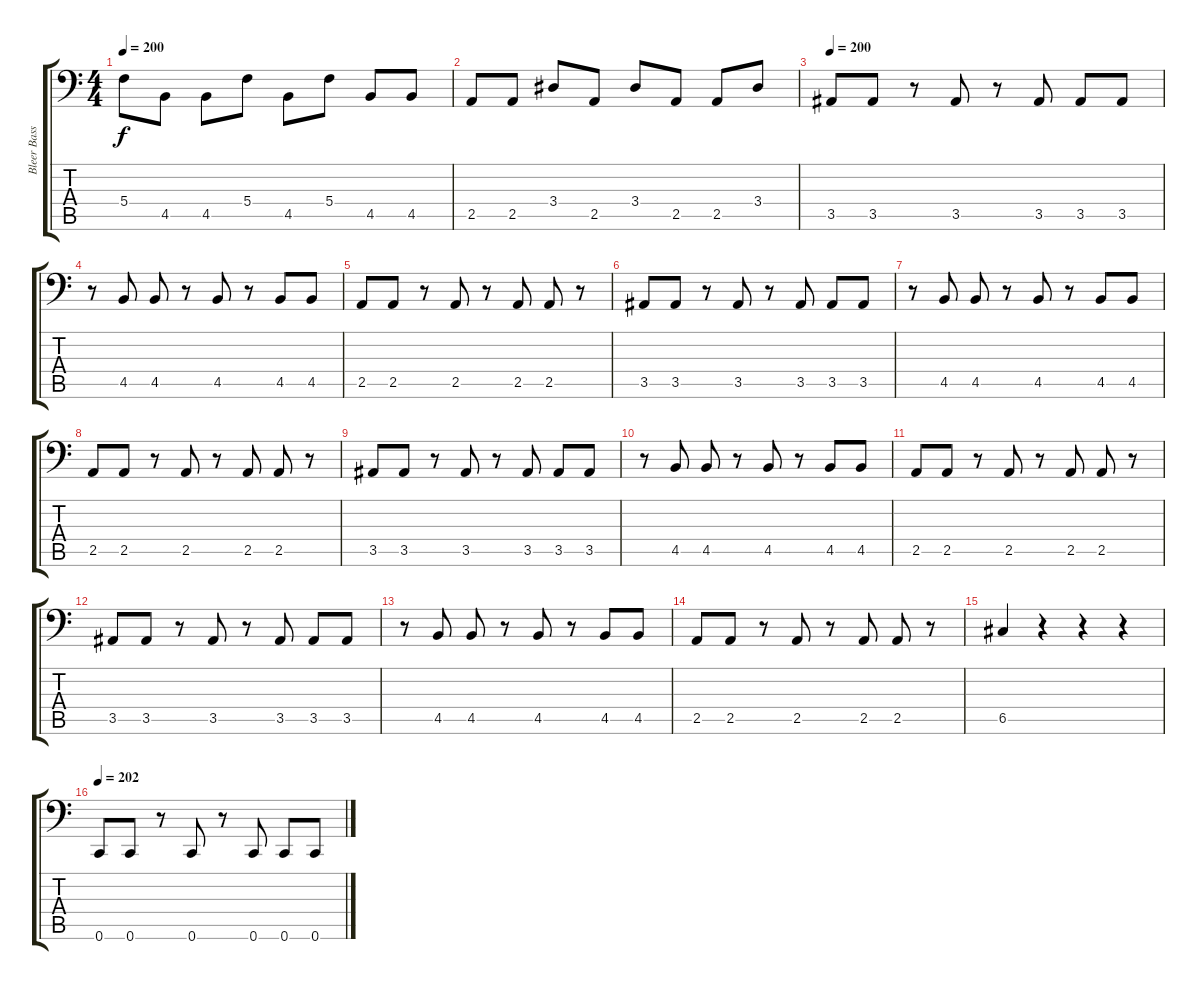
\track ("Bleer Bass" "Bleer Bass") {instrument electricbasspick}
\staff {score tabs}
\tuning (D3 A2 F2 C2 G1 C1) {hide}
\ts (4 4)
\tempo 200
\clef f4
\ks c
5.4.8{dy f} 4.5.8 4.5.8 5.4.8 4.5.8 5.4.8 4.5.8 4.5.8 |
2.5.8 2.5.8 3.4.8 2.5.8 3.4.8 2.5.8 2.5.8 3.4.8 |
\tempo 200
3.5.8 3.5.8 r.8 3.5.8 r.8 3.5.8 3.5.8 3.5.8 |
r.8 4.5.8 4.5.8 r.8 4.5.8 r.8 4.5.8 4.5.8 |
2.5.8 2.5.8 r.8 2.5.8 r.8 2.5.8 2.5.8 r.8 |
3.5.8 3.5.8 r.8 3.5.8 r.8 3.5.8 3.5.8 3.5.8 |
r.8 4.5.8 4.5.8 r.8 4.5.8 r.8 4.5.8 4.5.8 |
2.5.8 2.5.8 r.8 2.5.8 r.8 2.5.8 2.5.8 r.8 |
3.5.8 3.5.8 r.8 3.5.8 r.8 3.5.8 3.5.8 3.5.8 |
r.8 4.5.8 4.5.8 r.8 4.5.8 r.8 4.5.8 4.5.8 |
2.5.8 2.5.8 r.8 2.5.8 r.8 2.5.8 2.5.8 r.8 |
3.5.8 3.5.8 r.8 3.5.8 r.8 3.5.8 3.5.8 3.5.8 |
r.8 4.5.8 4.5.8 r.8 4.5.8 r.8 4.5.8 4.5.8 |
2.5.8 2.5.8 r.8 2.5.8 r.8 2.5.8 2.5.8 r.8 |
6.5.4 r.4 r.4 r.4 |
\tempo 202
0.6.8 0.6.8 r.8 0.6.8 r.8 0.6.8 0.6.8 0.6.8
